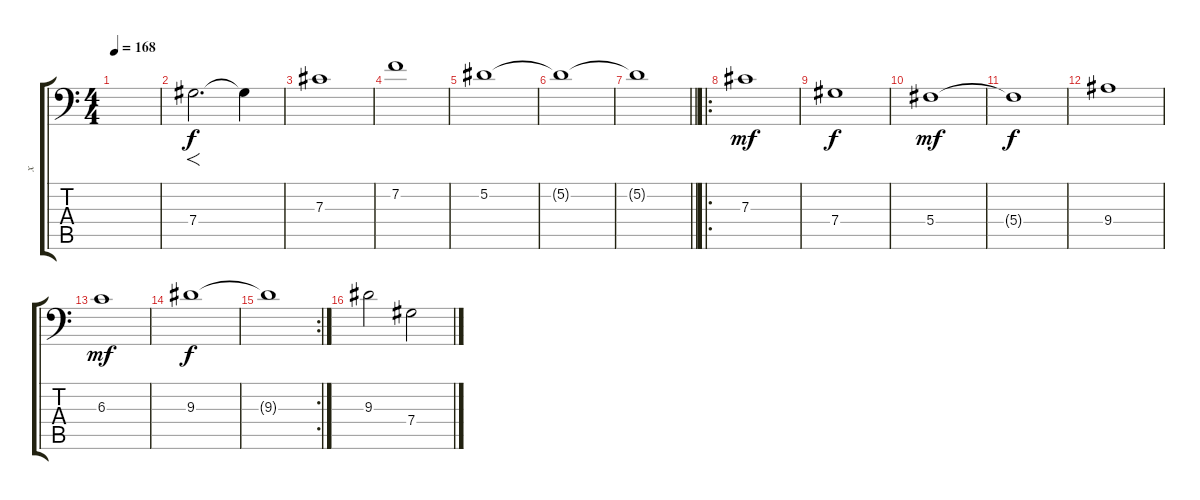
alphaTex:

\track ("х" "х") {instrument pad4choir}
\staff {score tabs}
\tuning (Eb4 Bb3 Gb3 Db3 Ab2 Eb2 Eb-1) {hide}
\ts (4 4)
\tempo 168
\clef f4
\ks c
|
7.4.2{f d} 7.4{t}.4 |
7.3.1 |
7.2.1 |
5.2.1 |
5.2{t}.1 |
\barLineRight lightlight
5.2{t}.1 |
\ro
\section ("" "")
7.3.1{dy mf} |
7.4.1{dy f} |
5.4.1{dy mf} |
5.4{t}.1{dy f} |
9.4.1 |
6.3.1{dy mf} |
9.3.1{dy f} |
\rc 2
9.3{t}.1 |
9.3.2 7.4.2
